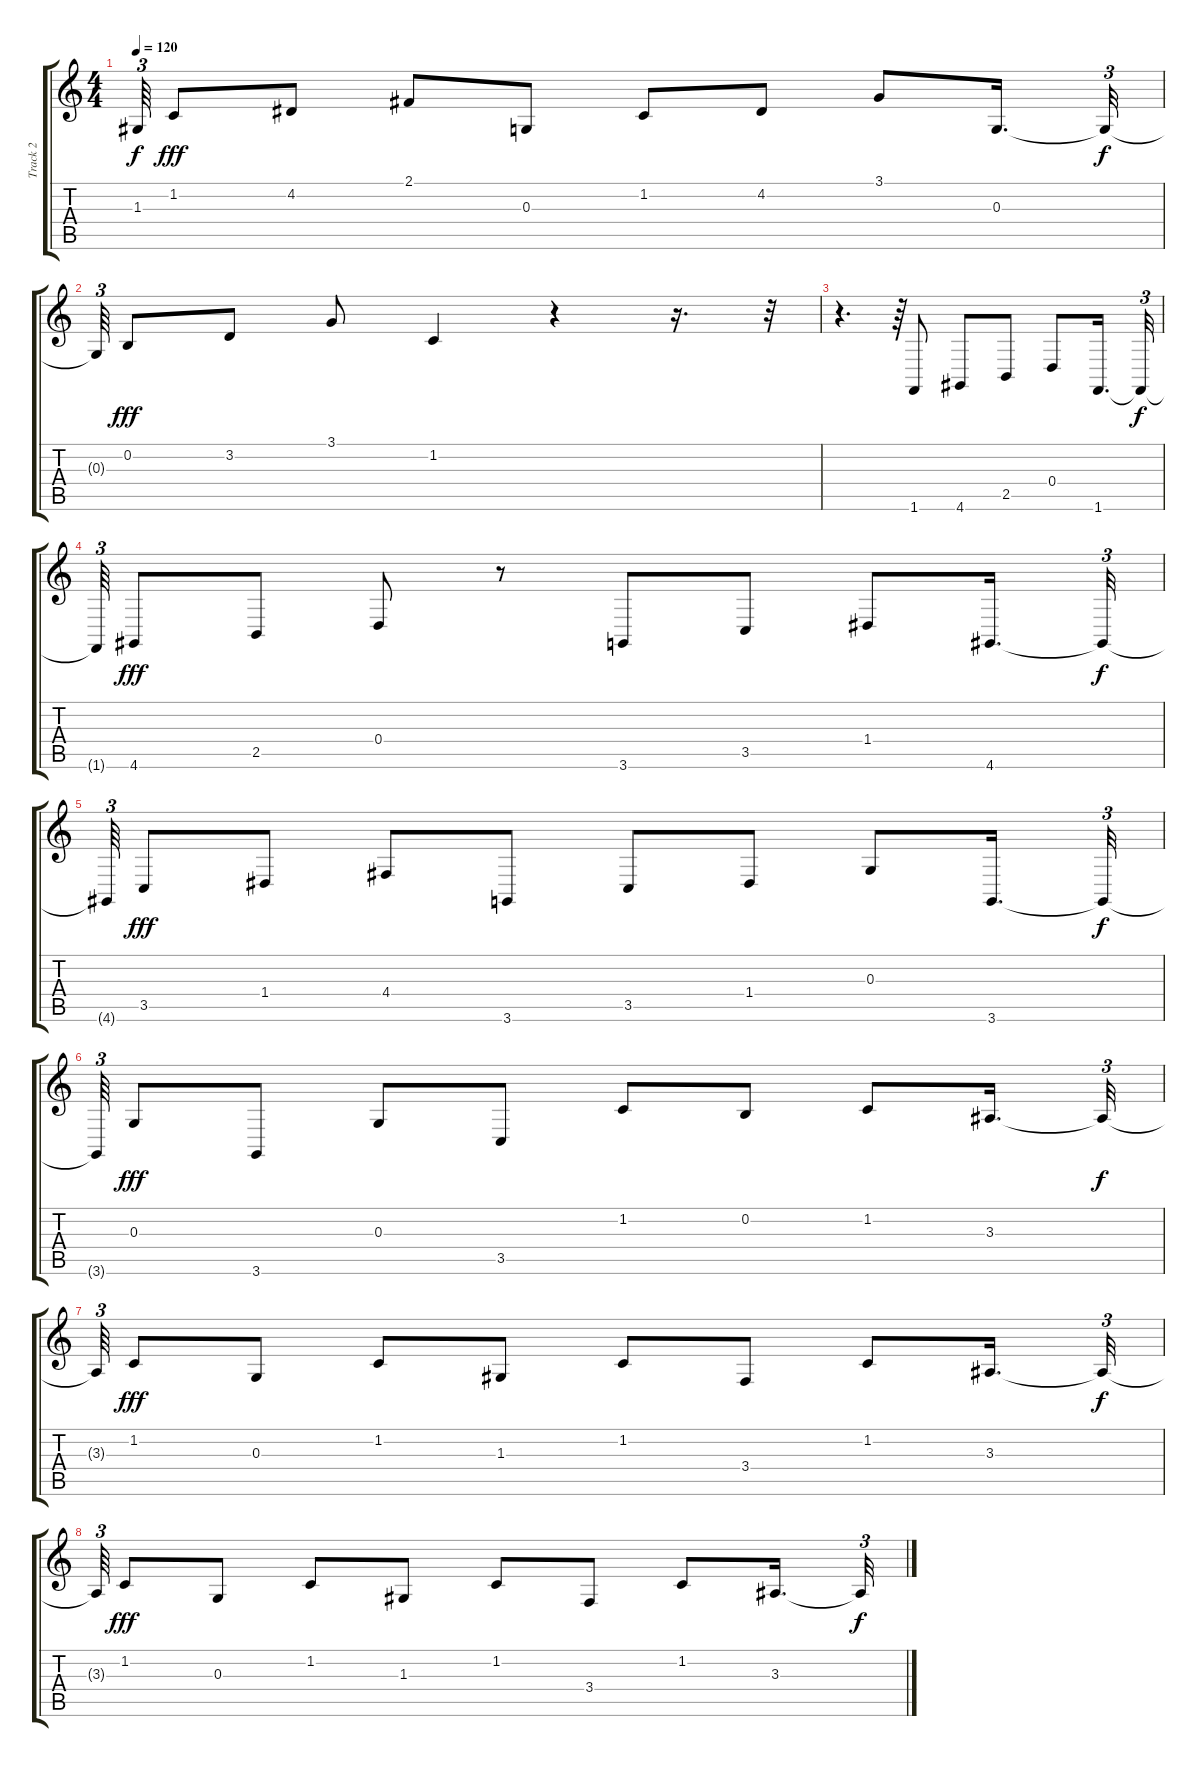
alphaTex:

\track ("Track 2" "Track 2") {instrument acousticgrandpiano}
\staff {score tabs}
\tuning (E4 B3 G3 D3 A2 E2) {hide}
\ts (4 4)
\tempo 120
\clef g2
\ks c
1.3{t}.64{tu (3 2) dy f} 1.2.8{dy fff} 4.2.8 2.1.8 0.3.8 1.2.8 4.2.8 3.1.8 0.3.16{d} 0.3{t}.32{tu (3 2) dy f} |
0.3{t}.64{tu (3 2)} 0.2.8{dy fff} 3.2.8 3.1.8 1.2.4 r.4 r.16{d} r.32{tu (3 2)} |
r.4{d} r.64{tu (3 2)} 1.6.8 4.6.8 2.5.8 0.4.8 1.6.16{d} 1.6{t}.32{tu (3 2) dy f} |
1.6{t}.64{tu (3 2)} 4.6.8{dy fff} 2.5.8 0.4.8 r.8 3.6.8 3.5.8 1.4.8 4.6.16{d} 4.6{t}.32{tu (3 2) dy f} |
4.6{t}.64{tu (3 2)} 3.5.8{dy fff} 1.4.8 4.4.8 3.6.8 3.5.8 1.4.8 0.3.8 3.6.16{d} 3.6{t}.32{tu (3 2) dy f} |
3.6{t}.64{tu (3 2)} 0.3.8{dy fff} 3.6.8 0.3.8 3.5.8 1.2.8 0.2.8 1.2.8 3.3.16{d} 3.3{t}.32{tu (3 2) dy f} |
3.3{t}.64{tu (3 2)} 1.2.8{dy fff} 0.3.8 1.2.8 1.3.8 1.2.8 3.4.8 1.2.8 3.3.16{d} 3.3{t}.32{tu (3 2) dy f} |
3.3{t}.64{tu (3 2)} 1.2.8{dy fff} 0.3.8 1.2.8 1.3.8 1.2.8 3.4.8 1.2.8 3.3.16{d} 3.3{t}.32{tu (3 2) dy f}
